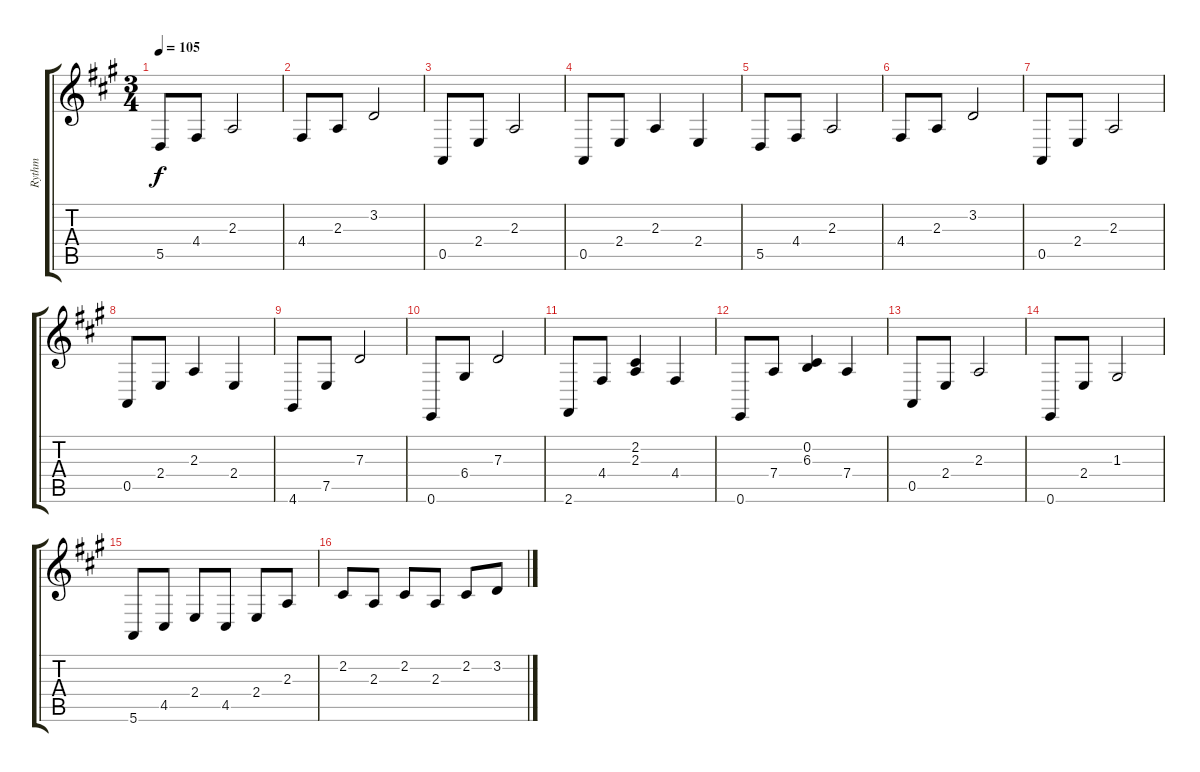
\track ("Rythm" "Rythm") {instrument electricgrandpiano}
\staff {score tabs}
\tuning (E4 B3 G3 D3 A2 E2) {hide}
\ts (3 4)
\tempo 105
\clef g2
\ks a
5.5.8{dy f} 4.4.8 2.3.2 |
4.4.8 2.3.8 3.2.2 |
0.5.8 2.4.8 2.3.2 |
0.5.8 2.4.8 2.3.4 2.4.4 |
5.5.8 4.4.8 2.3.2 |
4.4.8 2.3.8 3.2.2 |
0.5.8 2.4.8 2.3.2 |
0.5.8 2.4.8 2.3.4 2.4.4 |
4.6.8 7.5.8 7.3.2 |
0.6.8 6.4.8 7.3.2 |
2.6.8 4.4.8 (2.2 2.3).4 4.4.4 |
0.6.8 7.4.8 (0.2 6.3).4 7.4.4 |
0.5.8 2.4.8 2.3.2 |
0.6.8 2.4.8 1.3.2 |
5.6.8 4.5.8 2.4.8 4.5.8 2.4.8 2.3.8 |
2.2.8 2.3.8 2.2.8 2.3.8 2.2.8 3.2.8
